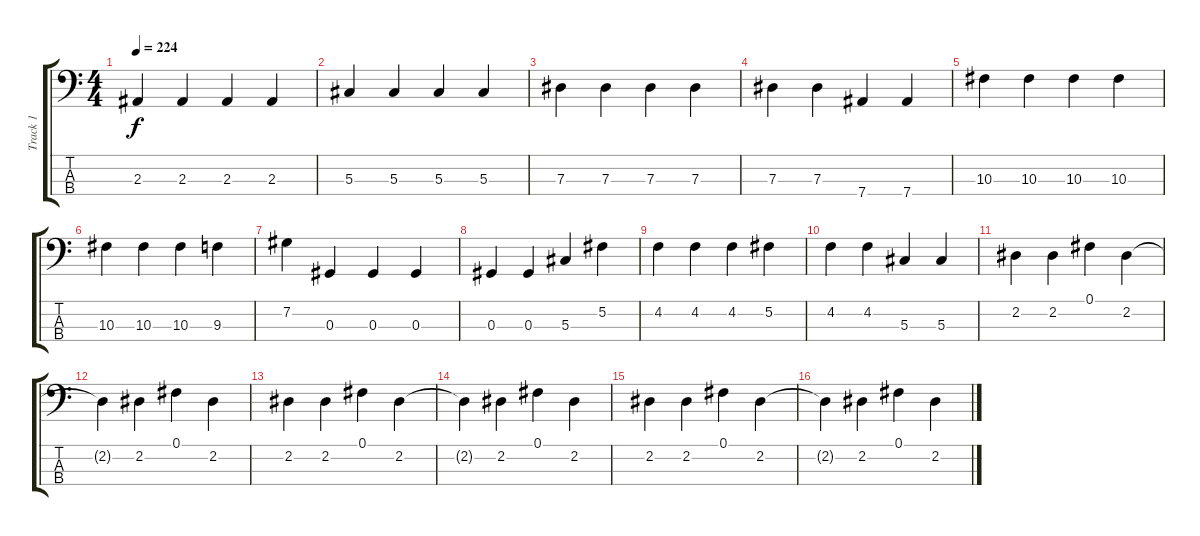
\track ("Track 1" "Track 1") {instrument electricbasspick}
\staff {score tabs}
\tuning (Gb2 Db2 Ab1 Eb1) {hide}
\ts (4 4)
\tempo 224
\clef f4
\ks c
2.3.4{dy f} 2.3.4 2.3.4 2.3.4 |
5.3.4 5.3.4 5.3.4 5.3.4 |
7.3.4 7.3.4 7.3.4 7.3.4 |
7.3.4 7.3.4 7.4.4 7.4.4 |
10.3.4 10.3.4 10.3.4 10.3.4 |
10.3.4 10.3.4 10.3.4 9.3.4 |
7.2.4 0.3.4 0.3.4 0.3.4 |
0.3.4 0.3.4 5.3.4 5.2.4 |
4.2.4 4.2.4 4.2.4 5.2.4 |
4.2.4 4.2.4 5.3.4 5.3.4 |
2.2.4 2.2.4 0.1.4 2.2.4 |
2.2{t}.4 2.2.4 0.1.4 2.2.4 |
2.2.4 2.2.4 0.1.4 2.2.4 |
2.2{t}.4 2.2.4 0.1.4 2.2.4 |
2.2.4 2.2.4 0.1.4 2.2.4 |
2.2{t}.4 2.2.4 0.1.4 2.2.4
